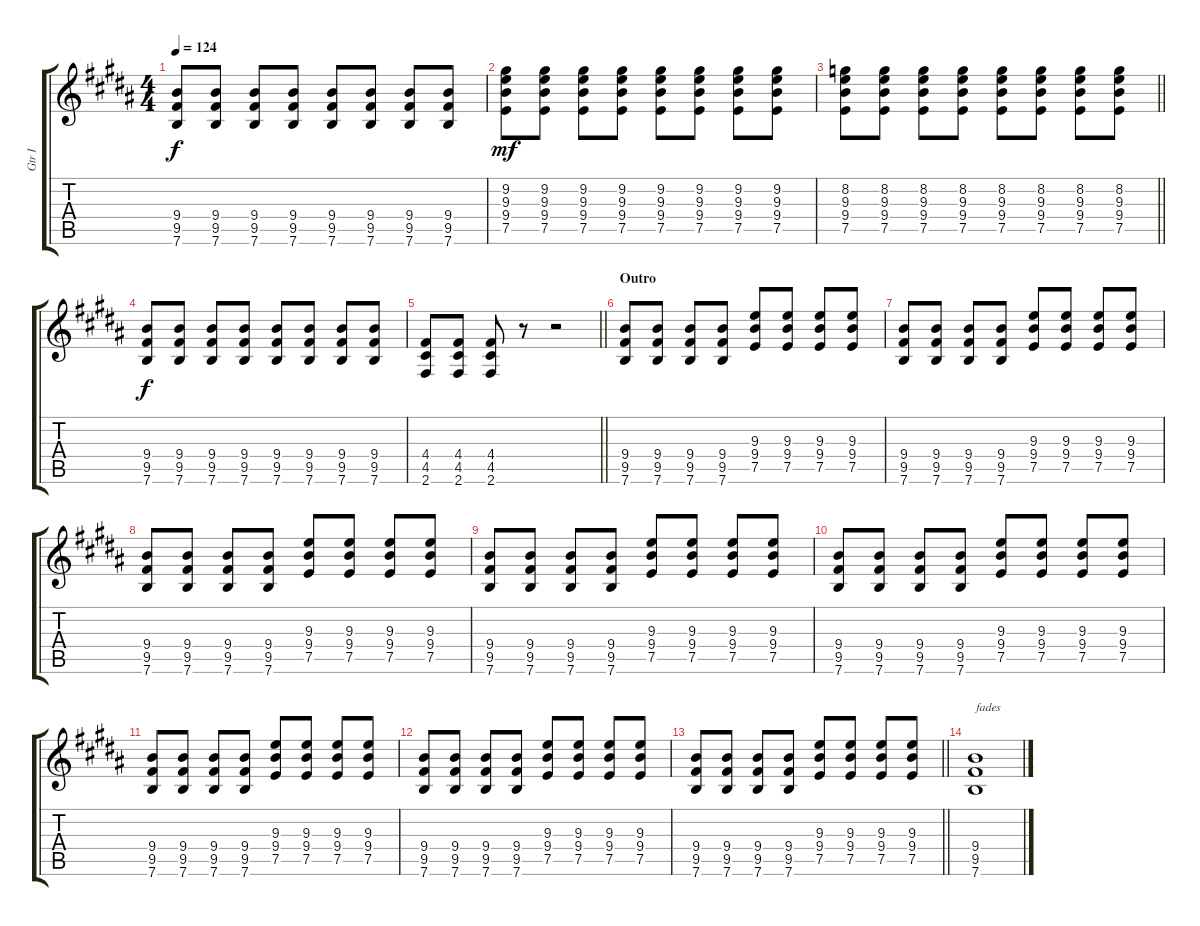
\track ("Gtr I" "Gtr I") {instrument distortionguitar}
\staff {score tabs}
\tuning (E4 B3 G3 D3 A2 E2) {hide}
\ts (4 4)
\tempo 124
\clef g2
\ks b
(9.4 9.5 7.6).8{dy f} (9.4 9.5 7.6).8 (9.4 9.5 7.6).8 (9.4 9.5 7.6).8 (9.4 9.5 7.6).8 (9.4 9.5 7.6).8 (9.4 9.5 7.6).8 (9.4 9.5 7.6).8 |
(9.2 9.3 9.4 7.5).8{dy mf} (9.2 9.3 9.4 7.5).8 (9.2 9.3 9.4 7.5).8 (9.2 9.3 9.4 7.5).8 (9.2 9.3 9.4 7.5).8 (9.2 9.3 9.4 7.5).8 (9.2 9.3 9.4 7.5).8 (9.2 9.3 9.4 7.5).8 |
\barLineRight lightlight
(8.2 9.3 9.4 7.5).8 (8.2 9.3 9.4 7.5).8 (8.2 9.3 9.4 7.5).8 (8.2 9.3 9.4 7.5).8 (8.2 9.3 9.4 7.5).8 (8.2 9.3 9.4 7.5).8 (8.2 9.3 9.4 7.5).8 (8.2 9.3 9.4 7.5).8 |
(9.4 9.5 7.6).8{dy f} (9.4 9.5 7.6).8 (9.4 9.5 7.6).8 (9.4 9.5 7.6).8 (9.4 9.5 7.6).8 (9.4 9.5 7.6).8 (9.4 9.5 7.6).8 (9.4 9.5 7.6).8 |
\barLineRight lightlight
(4.4 4.5 2.6).8 (4.4 4.5 2.6).8 (4.4 4.5 2.6).8 r.8 r.2 |
\section ("" "Outro")
(9.4 9.5 7.6).8 (9.4 9.5 7.6).8 (9.4 9.5 7.6).8 (9.4 9.5 7.6).8 (9.3 9.4 7.5).8 (9.3 9.4 7.5).8 (9.3 9.4 7.5).8 (9.3 9.4 7.5).8 |
(9.4 9.5 7.6).8 (9.4 9.5 7.6).8 (9.4 9.5 7.6).8 (9.4 9.5 7.6).8 (9.3 9.4 7.5).8 (9.3 9.4 7.5).8 (9.3 9.4 7.5).8 (9.3 9.4 7.5).8 |
(9.4 9.5 7.6).8 (9.4 9.5 7.6).8 (9.4 9.5 7.6).8 (9.4 9.5 7.6).8 (9.3 9.4 7.5).8 (9.3 9.4 7.5).8 (9.3 9.4 7.5).8 (9.3 9.4 7.5).8 |
(9.4 9.5 7.6).8 (9.4 9.5 7.6).8 (9.4 9.5 7.6).8 (9.4 9.5 7.6).8 (9.3 9.4 7.5).8 (9.3 9.4 7.5).8 (9.3 9.4 7.5).8 (9.3 9.4 7.5).8 |
(9.4 9.5 7.6).8 (9.4 9.5 7.6).8 (9.4 9.5 7.6).8 (9.4 9.5 7.6).8 (9.3 9.4 7.5).8 (9.3 9.4 7.5).8 (9.3 9.4 7.5).8 (9.3 9.4 7.5).8 |
(9.4 9.5 7.6).8 (9.4 9.5 7.6).8 (9.4 9.5 7.6).8 (9.4 9.5 7.6).8 (9.3 9.4 7.5).8 (9.3 9.4 7.5).8 (9.3 9.4 7.5).8 (9.3 9.4 7.5).8 |
(9.4 9.5 7.6).8 (9.4 9.5 7.6).8 (9.4 9.5 7.6).8 (9.4 9.5 7.6).8 (9.3 9.4 7.5).8 (9.3 9.4 7.5).8 (9.3 9.4 7.5).8 (9.3 9.4 7.5).8 |
\barLineRight lightlight
(9.4 9.5 7.6).8 (9.4 9.5 7.6).8 (9.4 9.5 7.6).8 (9.4 9.5 7.6).8 (9.3 9.4 7.5).8 (9.3 9.4 7.5).8 (9.3 9.4 7.5).8 (9.3 9.4 7.5).8 |
(9.4 9.5 7.6).1{txt "fades"}
